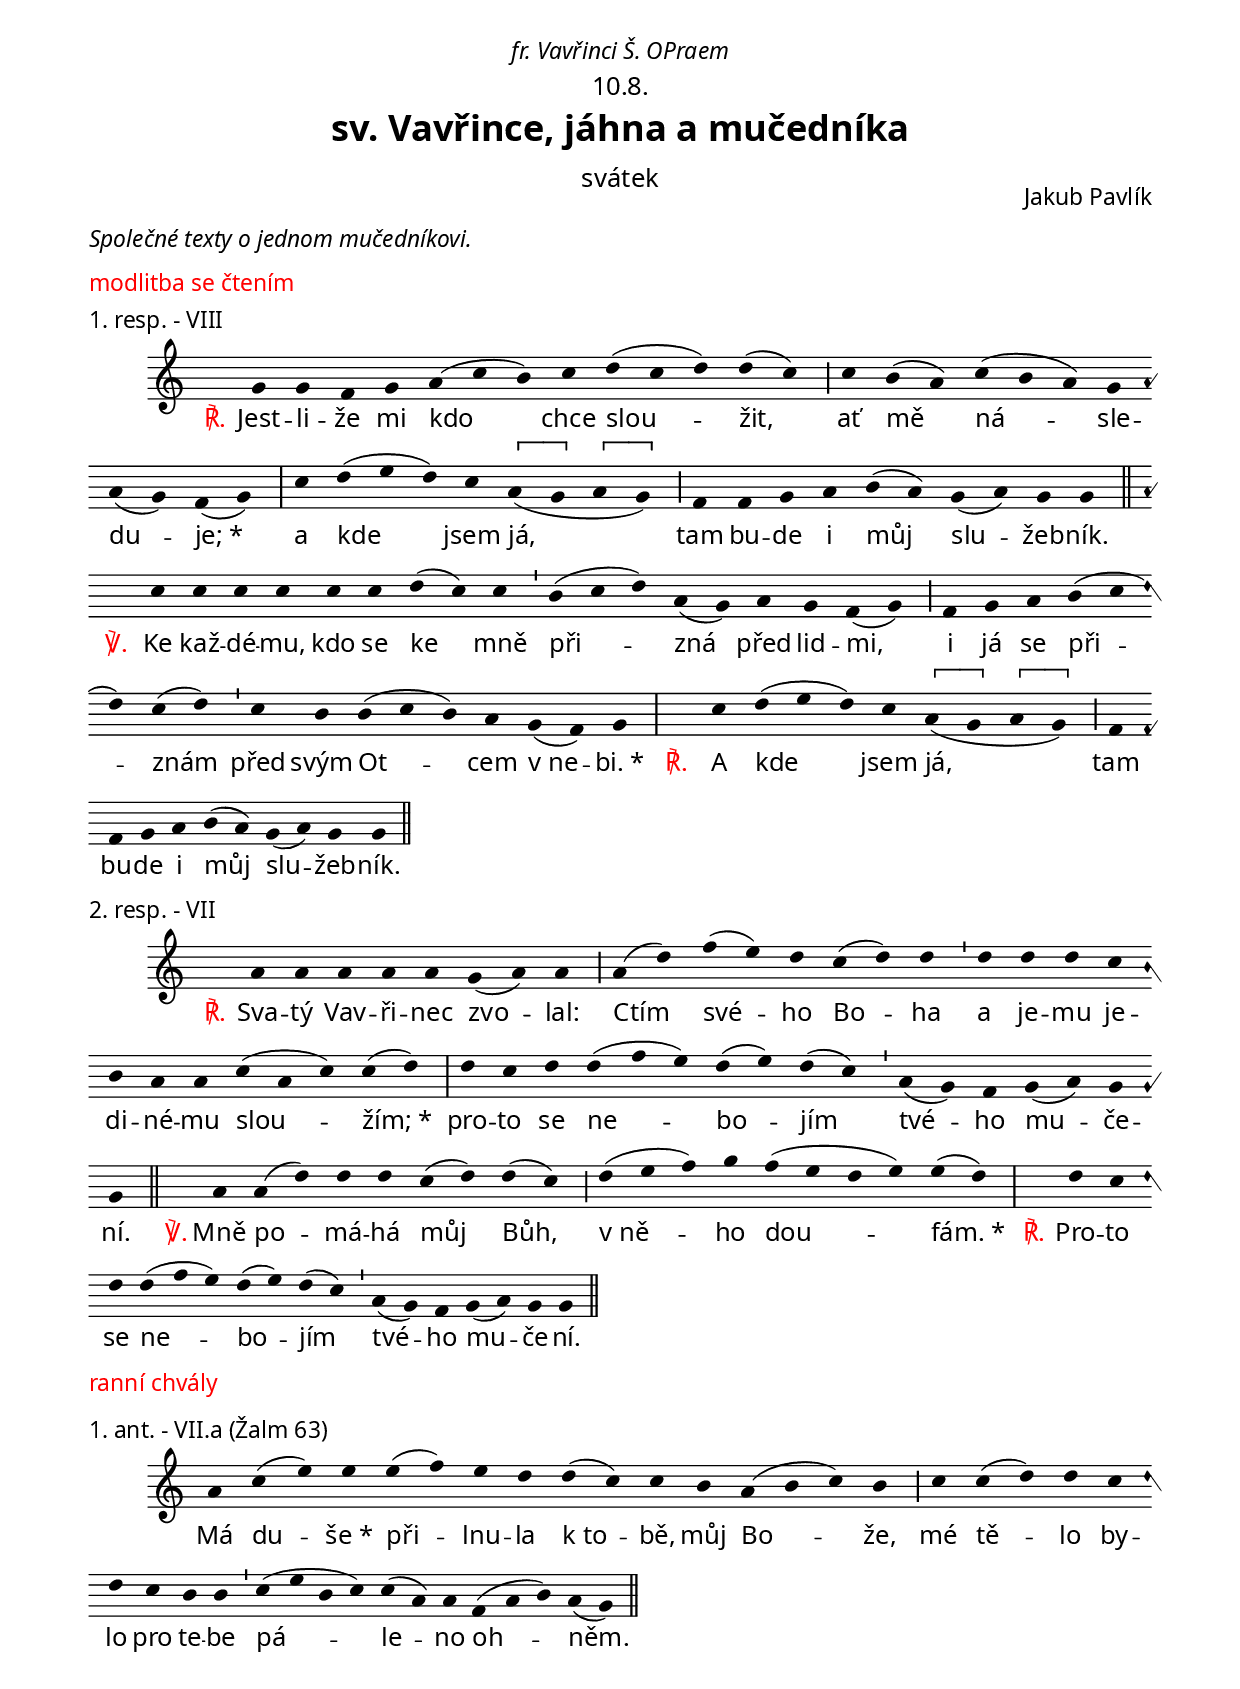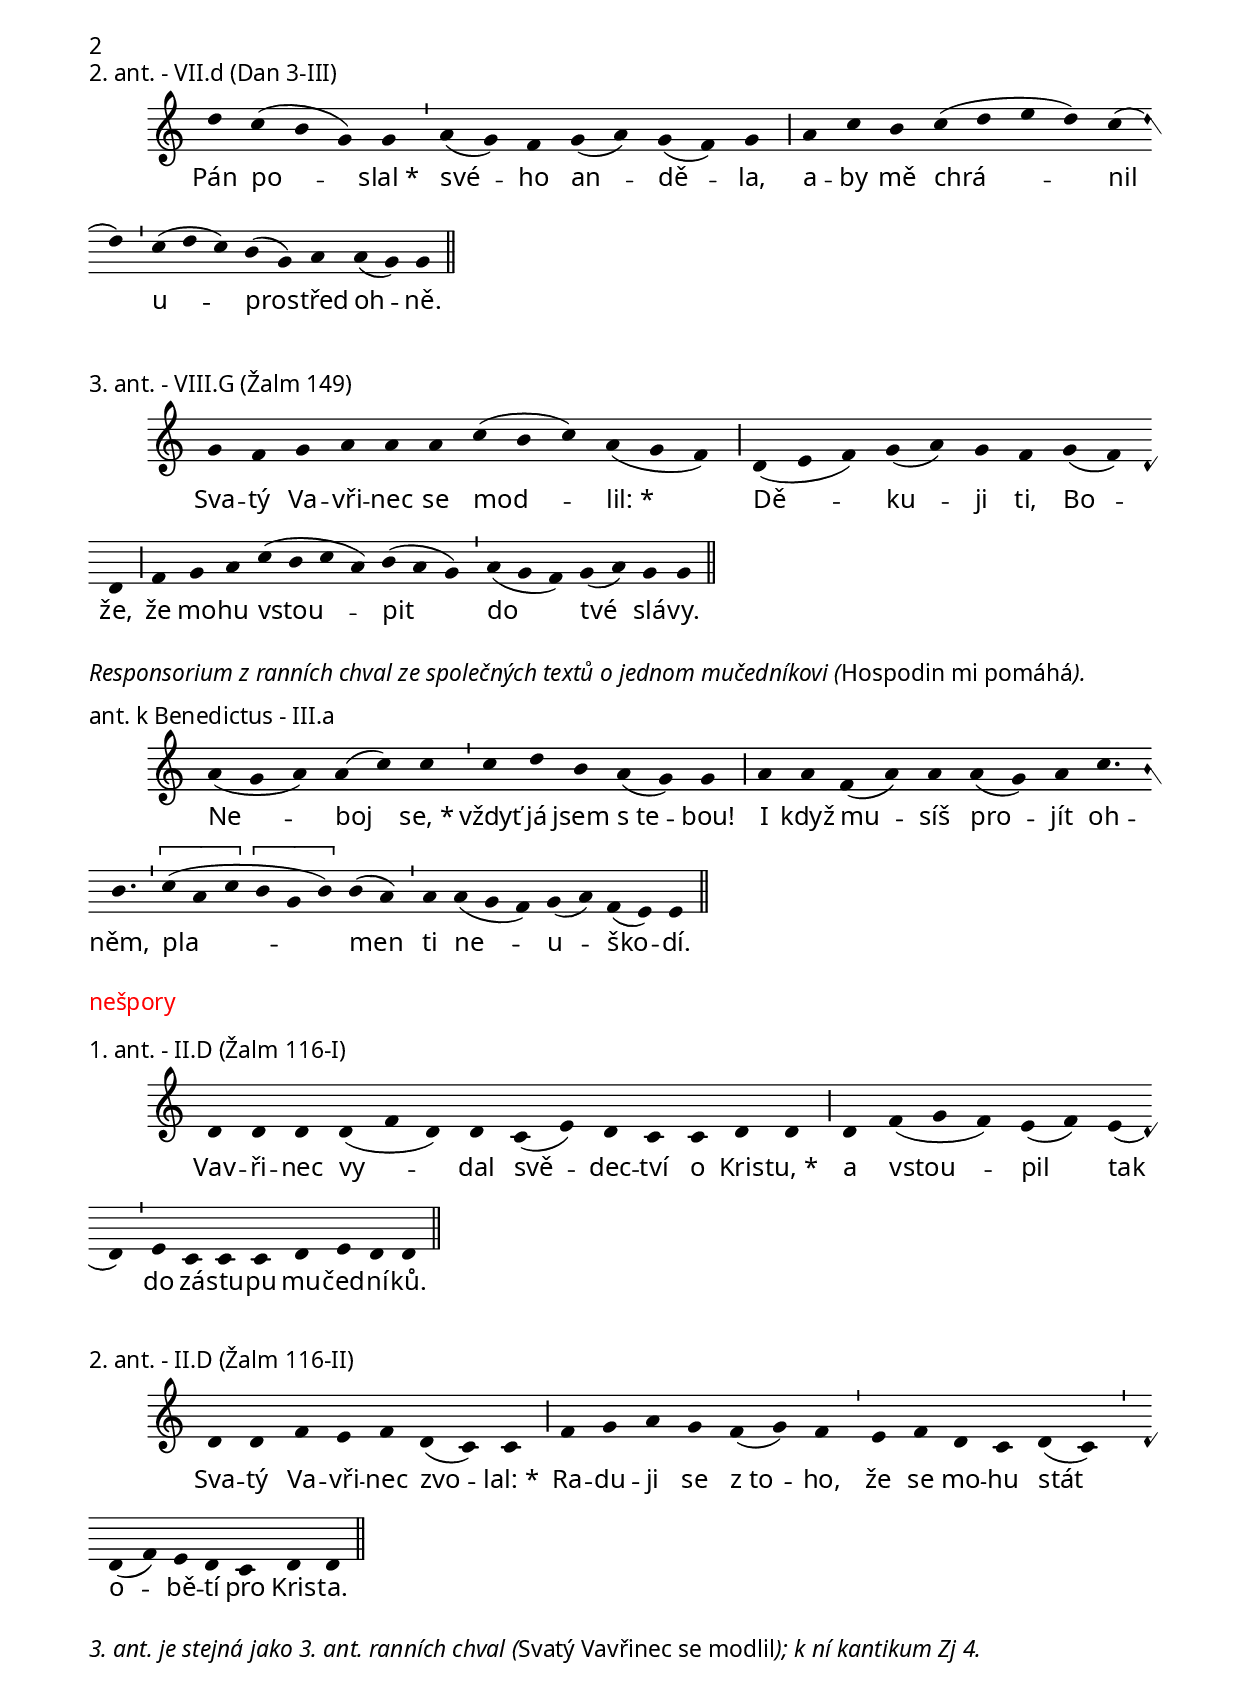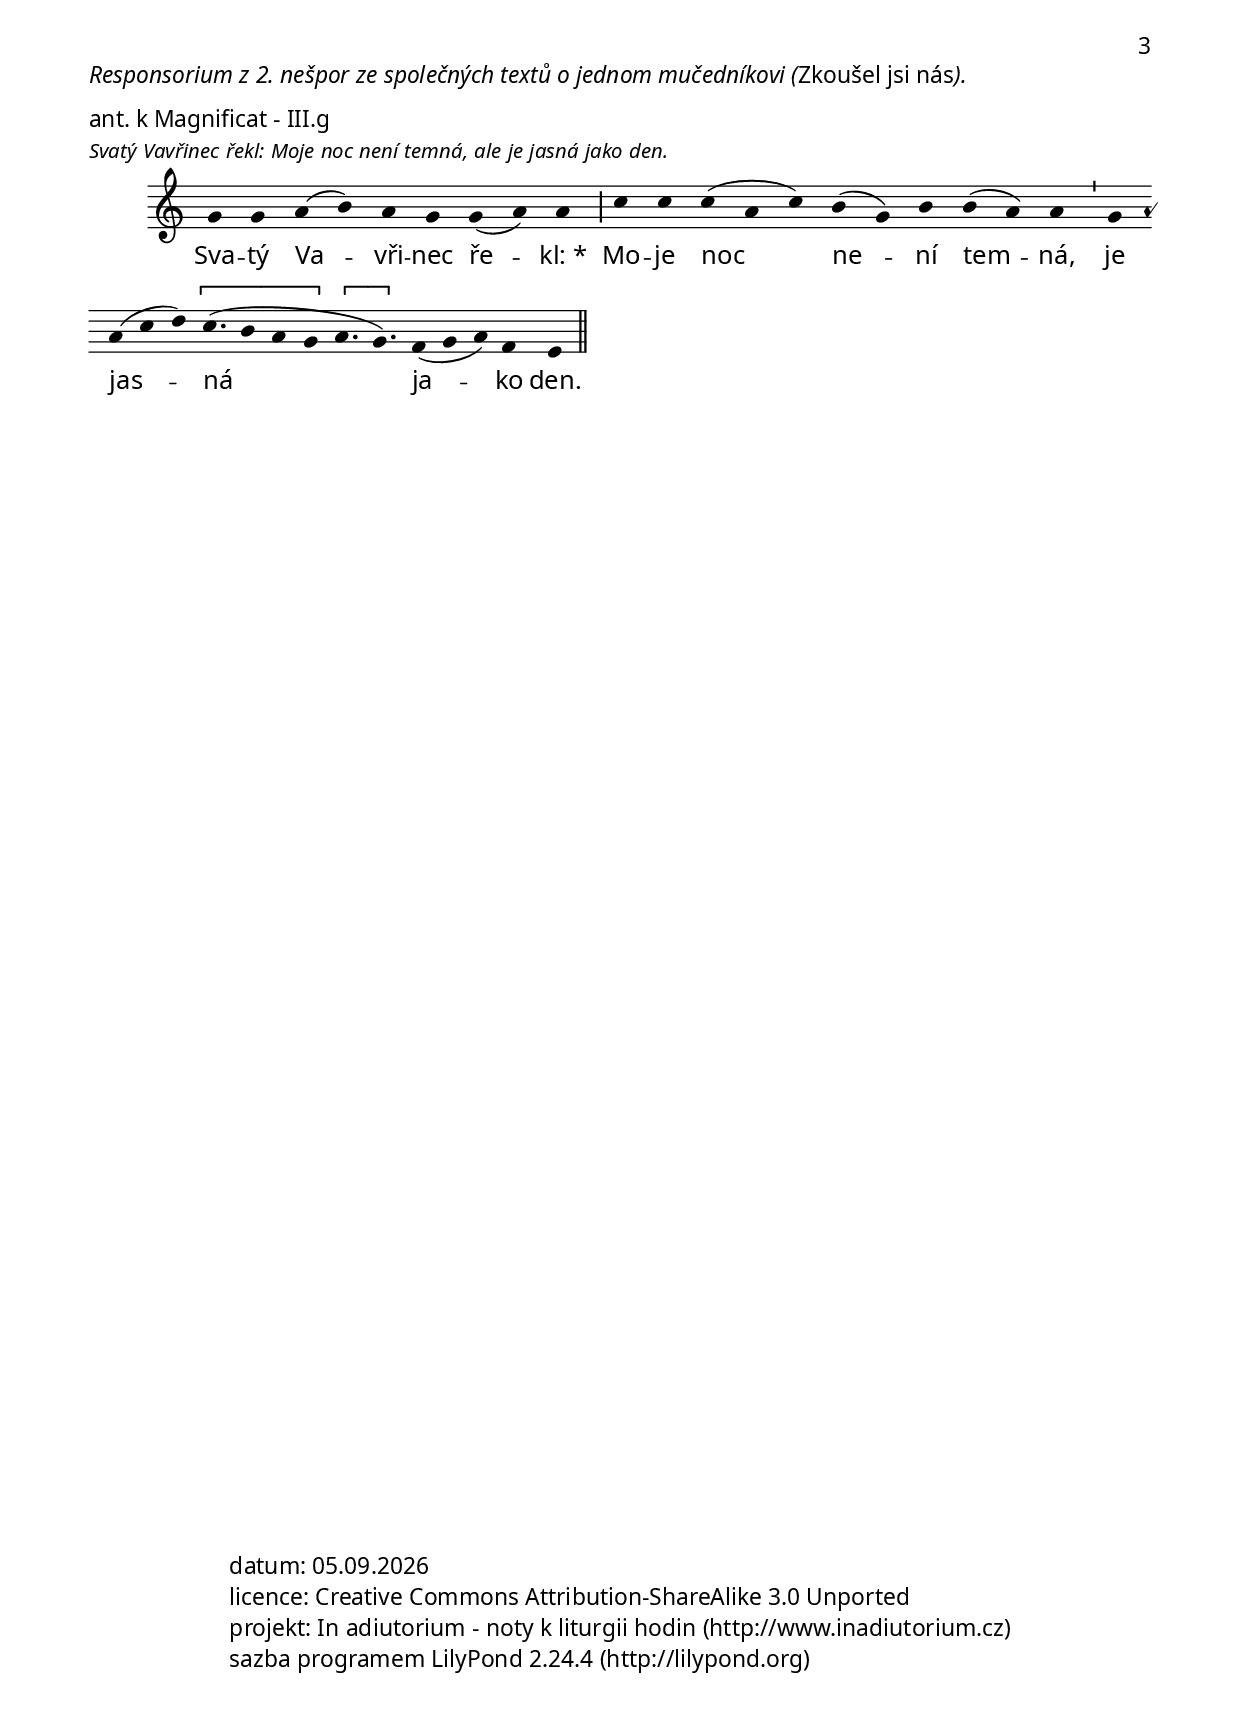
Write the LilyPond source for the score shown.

\version "2.15.40"

\include "../spolecne.ly"
\include "../dilyresponsorii.ly"

\header {
  title = \markup\titleSvatek
            "sv. Vavřince, jáhna a mučedníka"
            svátek
            10.8.
  composer = "Jakub Pavlík"
  dedication = \markup\italic "fr. Vavřinci Š. OPraem"
}

\markup\communia #'(#:mucednik)

\markup {\nadpisHodinka {"modlitba se čtením"}}

\score {
  \relative c'' {
    \choralniRezim

    % R
    \neviditelna a
    g4 g f g a( c b) c d( c d) d( c) \barMaior
    c b( a) c( b a) g a( g) f( g) \barMax

    c d( e d) c \[ a( g \] \[ a g) \] \barMaior
    f f g a b( a) g( a) g g \barFinalis
    % V
    \neviditelna a
    c c c c c c d( c) c \barMin b( c d) a( g) a g f( g) \barMaior
    f g a b( c d) c( d) \barMin c b b( c b) a g( f) g \barMax

    % R
    \neviditelna a
    c d( e d) c \[ a( g \] \[ a g) \] \barMaior
    f f g a b( a) g( a) g g \barFinalis
  }
  \addlyrics {
    \Response Jest -- li -- že mi kdo chce slou -- žit,
    ať mě ná -- sle -- du -- je;_*

    a kde jsem já,
    tam bu -- de i můj slu -- žeb -- ník.
    \Verse Ke kaž -- dé -- mu, kdo se ke mně při -- zná před lid -- mi,
    i já se při -- znám před svým Ot -- cem v_ne -- bi._*

    \Response A kde jsem já, tam bu -- de i můj slu -- žeb -- ník.
  }
  \header {
    quid = "1. resp."
    modus = "VIII"
    id = "cte-r1"
    piece = \markup {\sestavTitulekResp}
  }
}

\score {
  \relative c'' {
    \choralniRezim

    % R
    \neviditelna a
    a4 a a a a g( a) a \barMaior
    a( d) f( e) d c( d) d \barMin
    d d d c b a a c( a c) c( d) \barMax

    d c d d( f e) d( e) d( c) \barMin a( g) f g( a) g g \barFinalis

    % V
    \neviditelna a
    a4 a( d) d d c( d) d( c) \barMaior d( e f) g f( e d e) e( d) \barMax

    % R
    \neviditelna a
    d c d d( f e) d( e) d( c) \barMin a( g) f g( a) g g \barFinalis
  }
  \addlyrics {
    \Response Sva -- tý Vav -- ři -- nec zvo -- lal:
    Ctím své -- ho Bo -- ha
    a je -- mu je -- di -- né -- mu slou -- žím;_*
    pro -- to se ne -- bo -- jím tvé -- ho mu -- če -- ní.
    \Verse Mně po -- má -- há můj Bůh, v_ně -- ho dou -- fám._*
    \Response Pro -- to se ne -- bo -- jím tvé -- ho mu -- če -- ní.
  }
  \header {
    quid = "2. resp."
    modus = "VII"
    id = "cte-r2"
    piece = \markup {\sestavTitulekResp}
  }
}

\markup {\nadpisHodinka {"ranní chvály"}}

\score {
  \relative c'' {
    \choralniRezim
    a4 c( e) e e( f) e d d( c) c b a( b c) b \barMaior
    c c( d) d c d c b b \barMin c( e b c) c( a) a f( a b) a( g) \barFinalis
  }
  \addlyrics {
    Má du -- še_* při -- lnu -- la k_to -- bě, můj Bo -- že,
    mé tě -- lo by -- lo pro te -- be pá -- le -- no oh -- něm.
  }
  \header {
    quid = "1. ant."
    modus = "VII"
    differentia = "a"
    psalmus = "Žalm 63"
    placet = "melodie _páleno ohněm_ se mi stále líbí, ale je pro mě skoro nemožné čistě ji zazpívat"
    id = "rch-a1"
    piece = \markup {\sestavTitulek}
  }
}

\pageBreak

\score {
  \relative c'' {
    \choralniRezim
    d4 c( b g) g \barMin
    a( g) f g( a) g( f) g \barMaior
    a c b c( d e d) c( d) \barMin
    c( d c) b( g) a a( g) g \barFinalis
  }
  \addlyrics {
    Pán po -- slal_*
    své -- ho an -- dě -- la,
    a -- by mě chrá -- nil
    u -- pro -- střed oh -- ně.
  }
  \header {
    quid = "2. ant."
    modus = "VII"
    differentia = "d"
    psalmus = "Dan 3-III"
    fial = "sanktoral/0222petruvstolec.ly#mc-a2?zacatek"
    id = "rch-a2"
    piece = \markup {\sestavTitulek}
  }
}

\score {
  \relative c'' {
    \choralniRezim
    g4 f g a a a c( b c) a( g f) \barMaior
    d( e f) g( a) g f g( f) d \barMaior
    f g a c( b c a) b( a g) \barMin a( g f) g( a) g g \barFinalis
  }
  \addlyrics {
    Sva -- tý Va -- vři -- nec se mod -- lil:_*
    Dě -- ku -- ji ti, Bo -- že,
    že mo -- hu vstou -- pit do tvé slá -- vy.
  }
  \header {
    quid = "3. ant."
    modus = "VIII"
    differentia = "G"
    psalmus = "Žalm 149"
    placet = "spíš zjednodušit, zejm. _vstoupit_ je nepěkné"
    id = "rch-a3"
    piece = \markup {\sestavTitulek}
  }
}

\markup\italic{Responsorium z ranních chval ze společných textů
o jednom mučedníkovi \concat{(\upright{"Hospodin mi pomáhá"}).}}

\score {
  \relative c'' {
    \choralniRezim
    a4( g a) a( c) c \barMin c d b a( g) g \barMaior
    a a f( a) a a( g) a c4. b \barMin
    \[ c4( a c \] \[ b g b) \] b( a) \barMin a a( g f) g( a) f( e) e \barFinalis
  }
  \addlyrics {
    Ne -- boj se,_* vždyť já jsem s_te -- bou!
    I když mu -- síš pro -- jít oh -- něm,
    pla -- men ti ne -- u -- ško -- dí.
  }
  \header {
    quid = "ant. k Benedictus"
    modus = "III"
    differentia = "a"
    psalmus = ""
    id = "rch-aben"
    piece = \markup {\sestavTitulekBezZalmu}
  }
}

\markup {\nadpisHodinka {"nešpory"}}

\score {
  \relative c' {
    \choralniRezim
    d4 d d d( f d) d c( e) d c c d d \barMaior
    d f( g f) e( f) e( d) \barMin e c c c d e d d \barFinalis
  }
  \addlyrics {
    Vav -- ři -- nec vy -- dal svě -- dec -- tví o Kris -- tu,_*
    a vstou -- pil tak do zá -- stu -- pu mu -- čed -- ní -- ků.
  }
  \header {
    quid = "1. ant."
    modus = "II"
    differentia = "D"
    psalmus = "Žalm 116-I"
    id = "ne-a1"
    piece = \markup {\sestavTitulek}
  }
}

\score {
  \relative c' {
    \choralniRezim
    d4 d f e f d( c) c \barMaior
    f g a g f( g) f \barMin
    e f d c d( c) \barMin
    d( f) e d c d d \barFinalis
  }
  \addlyrics {
    Sva -- tý Va -- vři -- nec zvo -- lal:_*
    Ra -- du -- ji se z_to -- ho,
    že se mo -- hu stát
    o -- bě -- tí pro Kris -- ta.
  }
  \header {
    quid = "2. ant."
    modus = "II"
    differentia = "D"
    psalmus = "Žalm 116-II"
    id = "ne-a2"
    piece = \markup {\sestavTitulek}
  }
}

\markup\italic{3. ant. je stejná jako 3. ant. ranních chval \concat{(\upright{"Svatý Vavřinec se modlil"});} k ní kantikum Zj 4.}

\markup\italic{Responsorium z 2. nešpor ze společných textů
o jednom mučedníkovi \concat{(\upright{"Zkoušel jsi nás"}).}}

\score {
  \relative c'' {
    \choralniRezim
    g4 g a( b) a g g( a) a \barMaior
    c4 c c( a c) b( g) b b( a) a \barMin
    g a( c d) \[ c4.( b4 a g \] \[ a4. g) \] f4( g a) f e \barFinalis
  }
  \addlyrics {
    Sva -- tý Va -- vři -- nec ře -- kl:_*
    Mo -- je noc ne -- ní tem -- ná,
    % a -- le % -- to mi tu nesedi
    je jas -- ná ja -- ko den.
  }
  \header {
    textus_approbatus = "Svatý Vavřinec řekl: Moje noc není temná, ale je jasná jako den."
    quid = "ant. k Magnificat"
    modus = "III"
    differentia = "g"
    psalmus = ""
    id = "ne-amag"
    piece = \markup {\sestavTitulekBezZalmu}
  }
}